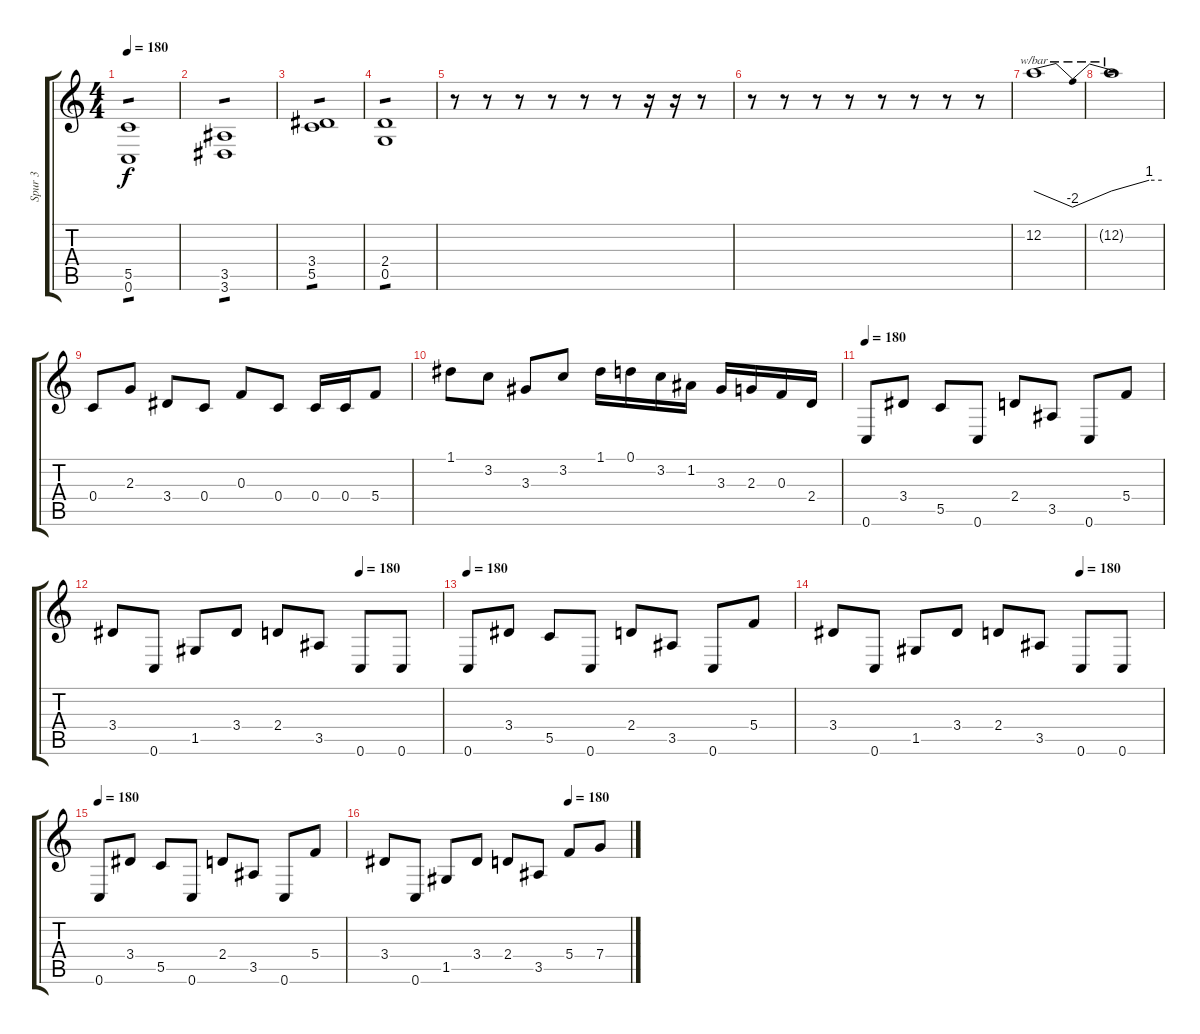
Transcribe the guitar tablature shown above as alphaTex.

\track ("Spur 3" "Spur 3") {instrument distortionguitar}
\staff {score tabs}
\tuning (D4 A3 F3 C3 G2 C2) {hide}
\ts (4 4)
\tempo 180
\clef g2
\ks c
(5.5 0.6).1{tp 1 dy f instrument dulcimer} |
(3.5 3.6).1{tp 1} |
(3.4 5.5).1{tp 1} |
(2.4 0.5).1{tp 1} |
r.8{instrument distortionguitar} r.8 r.8 r.8 r.8 r.8 r.16 r.16 r.8 |
r.8 r.8 r.8 r.8 r.8 r.8 r.8 r.8 |
12.2.1{tbe (dip default 0 0 30 -8 60 0) instrument distortionguitar} |
12.2{t}.1{tbe (custom default 0 0 45 4 60 4)} |
0.4.8{instrument distortionguitar} 2.3.8 3.4.8 0.4.8 0.3.8 0.4.8 0.4.16 0.4.16 5.4.8 |
1.1.8 3.2.8 3.3.8 3.2.8 1.1.16 0.1.16 3.2.16 1.2.16 3.3.16 2.3.16 0.3.16 2.4.16 |
\tempo 180
0.6.8 3.4.8 5.5.8 0.6.8 2.4.8 3.5.8 0.6.8 5.4.8 |
\tempo (180 0.75)
3.4.8 0.6.8 1.5.8 3.4.8 2.4.8 3.5.8 0.6.8 0.6.8 |
\tempo 180
0.6.8 3.4.8 5.5.8 0.6.8 2.4.8 3.5.8 0.6.8 5.4.8 |
\tempo (180 0.75)
3.4.8 0.6.8 1.5.8 3.4.8 2.4.8 3.5.8 0.6.8 0.6.8 |
\tempo 180
0.6.8 3.4.8 5.5.8 0.6.8 2.4.8 3.5.8 0.6.8 5.4.8 |
\tempo (180 0.75)
3.4.8 0.6.8 1.5.8 3.4.8 2.4.8 3.5.8 5.4.8 7.4.8
